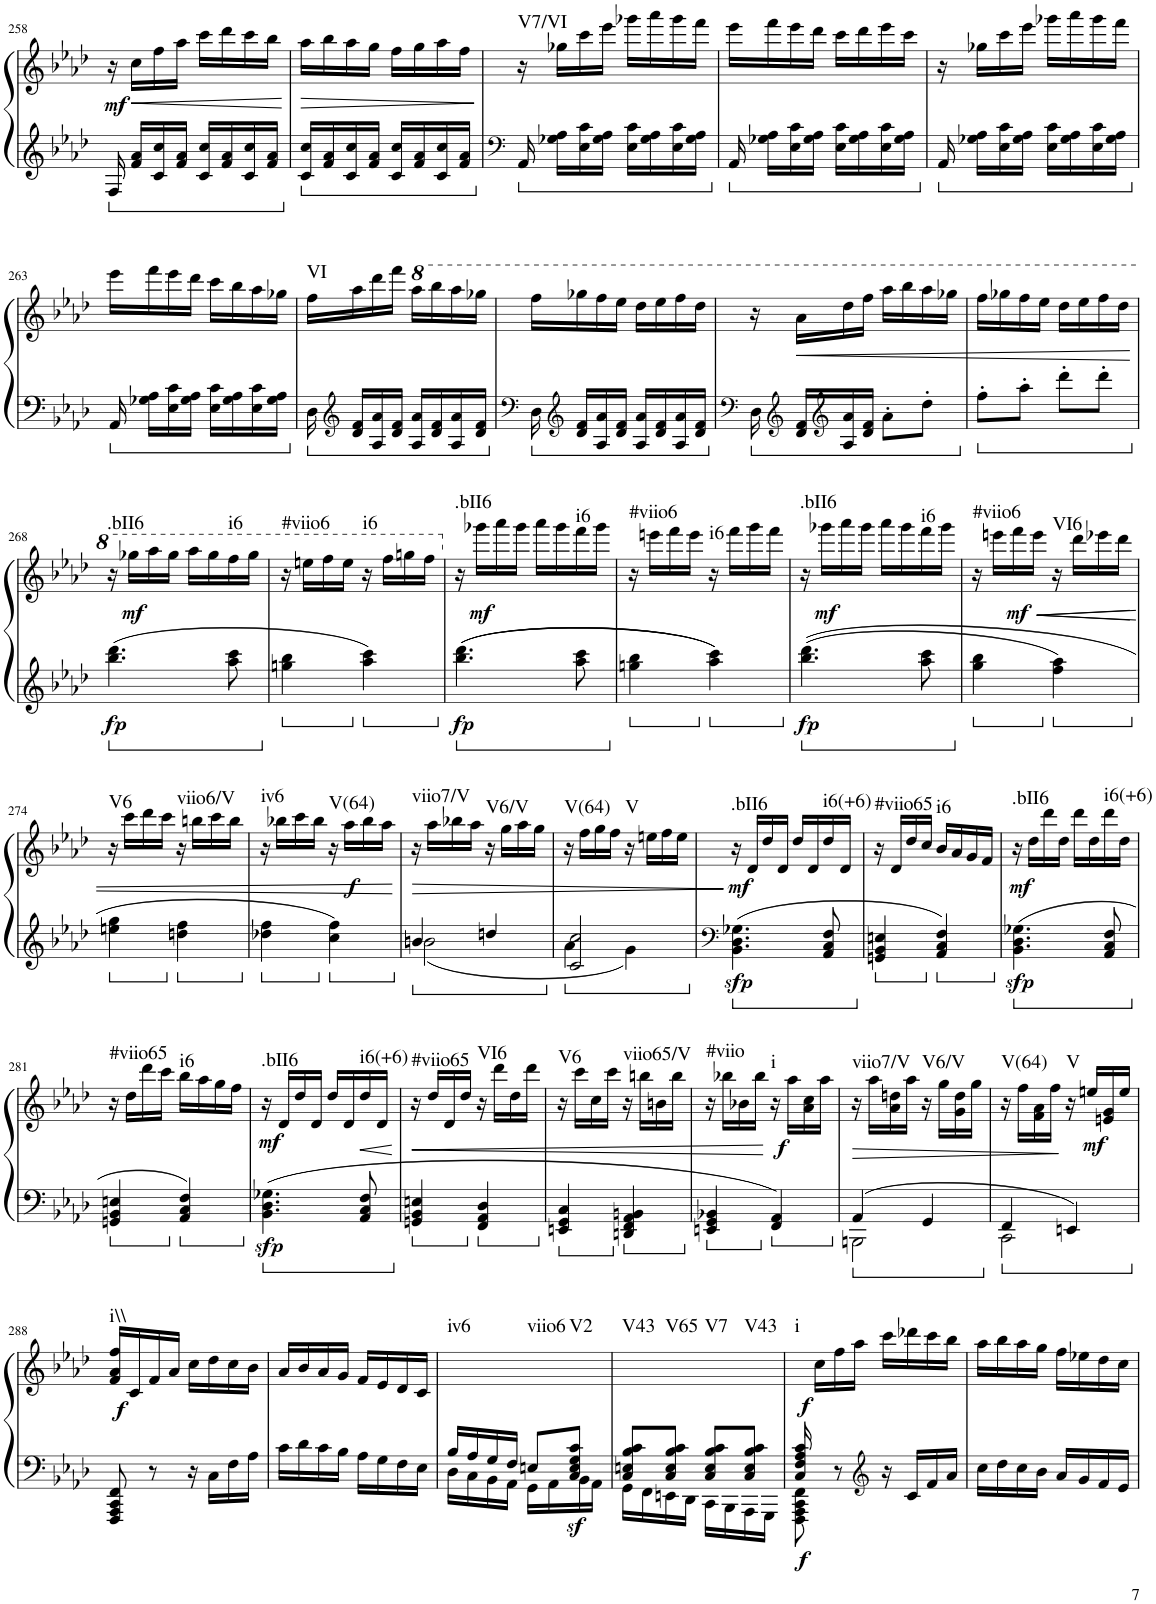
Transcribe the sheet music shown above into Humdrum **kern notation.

**kern	**kern	**dynam	**harte
*part1	*part1	*part1	*part1
*staff2	*staff1	*staff1/2	*
*I"Piano	*	*	*
*I'Pno.	*	*	*
!!LO:PB:g=z
*clefG2	*clefG2	*	*
*k[b-e-a-d-]	*k[b-e-a-d-]	*	*
*M2/4	*M2/4	*	*
=258	=258	=258	=258
!	!	!LO:DY:b	!
16F/	16r	mf	.
!	!	!LO:HP:b	!
16f/ 16a-/LL	16cc\LL	<	.
16c/ 16cc/	16ff\	.	.
16f/ 16a-/JJ	16aa-\JJ	.	.
16c/ 16cc/LL	16ccc\LL	.	.
16f/ 16a-/	16ddd-\	.	.
16c/ 16cc/	16ccc\	.	.
16f/ 16a-/JJ	16bb-\JJ	.	.
.	.	[	.
=259	=259	=259	=259
!	!	!LO:HP:b	!
16c/ 16cc/LL	16aa-\LL	>	.
16f/ 16a-/	16bb-\	.	.
16c/ 16cc/	16aa-\	.	.
16f/ 16a-/JJ	16gg\JJ	.	.
16c/ 16cc/LL	16ff\LL	.	.
16f/ 16a-/	16gg\	.	.
16c/ 16cc/	16aa-\	.	.
16f/ 16a-/JJ	16ff\JJ	.	.
.	.	]	.
=260	=260	=260	=260
*clefF4	*	*	*
!	!	!	!LO:H:kt=V7/VI
16AA-/	16r	.	N
16G-X\ 16A-\LL	16gg-X\LL	.	.
16E-\ 16c\	16ccc\	.	.
16G-\ 16A-\JJ	16eee-\JJ	.	.
16E-\ 16c\LL	16ggg-X\LL	.	.
16G-\ 16A-\	16aaa-\	.	.
16E-\ 16c\	16ggg-\	.	.
16G-\ 16A-\JJ	16fff\JJ	.	.
=261	=261	=261	=261
16AA-/	16eee-\LL	.	.
16G-X\ 16A-\LL	16fff\	.	.
16E-\ 16c\	16eee-\	.	.
16G-\ 16A-\JJ	16ddd-\JJ	.	.
16E-\ 16c\LL	16ccc\LL	.	.
16G-\ 16A-\	16ddd-\	.	.
16E-\ 16c\	16eee-\	.	.
16G-\ 16A-\JJ	16ccc\JJ	.	.
=262	=262	=262	=262
16AA-/	16r	.	.
16G-X\ 16A-\LL	16gg-X\LL	.	.
16E-\ 16c\	16ccc\	.	.
16G-\ 16A-\JJ	16eee-\JJ	.	.
16E-\ 16c\LL	16ggg-X\LL	.	.
16G-\ 16A-\	16aaa-\	.	.
16E-\ 16c\	16ggg-\	.	.
16G-\ 16A-\JJ	16fff\JJ	.	.
!!LO:LB:g=z
=263	=263	=263	=263
16AA-/	16eee-\LL	.	.
16G-X\ 16A-\LL	16fff\	.	.
16E-\ 16c\	16eee-\	.	.
16G-\ 16A-\JJ	16ddd-\JJ	.	.
16E-\ 16c\LL	16ccc\LL	.	.
16G-\ 16A-\	16bb-\	.	.
16E-\ 16c\	16aa-\	.	.
16G-\ 16A-\JJ	16gg-X\JJ	.	.
=264	=264	=264	=264
!	!	!	!LO:H:kt=VI
16D-\	16ff\LL	.	N
*clefG2	*	*	*
16d-/ 16f/LL	16aa-\	.	.
16A-/ 16a-/	16ddd-\	.	.
16d-/ 16f/JJ	16fff\JJ	.	.
*	*8va	*	*
16A-/ 16a-/LL	16aaa-\LL	.	.
16d-/ 16f/	16bbb-\	.	.
16A-/ 16a-/	16aaa-\	.	.
16d-/ 16f/JJ	16ggg-X\JJ	.	.
=265	=265	=265	=265
*clefF4	*	*	*
16D-\	16fff\LL	.	.
*clefG2	*	*	*
16d-/ 16f/LL	16ggg-X\	.	.
16A-/ 16a-/	16fff\	.	.
16d-/ 16f/JJ	16eee-\JJ	.	.
16A-/ 16a-/LL	16ddd-\LL	.	.
16d-/ 16f/	16eee-\	.	.
16A-/ 16a-/	16fff\	.	.
16d-/ 16f/JJ	16ddd-\JJ	.	.
=266	=266	=266	=266
*clefF4	*	*	*
16D-\	16r	.	.
*clefG2	*	*	*
!	!	!LO:HP:b	!
16d-/ 16f/LL	16aa-\LL	<	.
*clefG2	*	*	*
16A-/ 16a-/	16ddd-\	.	.
16d-/ 16f/JJ	16fff\JJ	.	.
8a-'\L	16aaa-\LL	.	.
.	16bbb-\	.	.
8dd-'\J	16aaa-\	.	.
.	16ggg-X\JJ	.	.
=267	=267	=267	=267
8ff'\L	16fff\LL	.	.
.	16ggg-X\	.	.
8aa-'\J	16fff\	.	.
.	16eee-\JJ	.	.
8ddd-'\L	16ddd-\LL	.	.
.	16eee-\	.	.
8ddd-'\J	16fff\	.	.
.	16ddd-\JJ	.	.
.	.	[	.
!!LO:LB:g=z
=268	=268	=268	=268
!	!	!LO:DY:b=2	!LO:H:kt=.bII6
4.bb-\ 4.ddd-\	16r	fp	N
!	!	!LO:DY:b	!
.	16ggg-X\LL	mf	.
.	16aaa-\	.	.
.	16ggg-\JJ	.	.
.	16aaa-\LL	.	.
.	16ggg-\	.	.
!	!	!	!LO:H:kt=i6
8aa-\ 8ccc\	16fff\	.	N
.	16ggg-\JJ	.	.
=269	=269	=269	=269
!	!	!	!LO:H:kt=#viio6
4ggn\ 4bb-\	16r	.	N
.	16eeen\LL	.	.
.	16fff\	.	.
.	16eee\JJ	.	.
!	!	!	!LO:H:kt=i6
4aa-\ 4ccc\	16r	.	N
.	16fff\LL	.	.
.	16gggn\	.	.
.	16fff\JJ	.	.
=270	=270	=270	=270
*	*X8va	*	*
!	!	!LO:DY:b=2	!LO:H:kt=.bII6
4.bb-\ 4.ddd-\	16r	fp	N
!	!	!LO:DY:b	!
.	16ggg-X\LL	mf	.
.	16aaa-\	.	.
.	16ggg-\JJ	.	.
.	16aaa-\LL	.	.
.	16ggg-\	.	.
!	!	!	!LO:H:kt=i6
8aa-\ 8ccc\	16fff\	.	N
.	16ggg-\JJ	.	.
=271	=271	=271	=271
!	!	!	!LO:H:kt=#viio6
4ggn\ 4bb-\	16r	.	N
.	16eeen\LL	.	.
.	16fff\	.	.
.	16eee\JJ	.	.
!	!	!	!LO:H:kt=i6
4aa-\ 4ccc\	16r	.	N
.	16fff\LL	.	.
.	16ggg\	.	.
.	16fff\JJ	.	.
=272	=272	=272	=272
!	!	!LO:DY:b=2	!LO:H:kt=.bII6
4.bb-\ 4.ddd-\	16r	fp	N
!	!	!LO:DY:b	!
.	16ggg-X\LL	mf	.
.	16aaa-\	.	.
.	16ggg-\JJ	.	.
.	16aaa-\LL	.	.
.	16ggg-\	.	.
!	!	!	!LO:H:kt=i6
8aa-\ 8ccc\	16fff\	.	N
.	16ggg-\JJ	.	.
=273	=273	=273	=273
!	!	!	!LO:H:kt=#viio6
4gg\ 4bb-\	16r	.	N
.	16eeen\LL	.	.
!	!	!LO:HP:b	!
!	!	!LO:DY:n=1:b	!
.	16fff\	< mf	.
!	!	!LO:HP:b	!
.	16eee\JJ	<	.
!	!	!	!LO:H:kt=VI6
4ff\ 4aa-\	16r	.	N
.	16ddd-\LL	.	.
.	16eee-X\	.	.
.	16ddd-\JJ	.	.
.	.	[	.
!!LO:LB:g=z
=274	=274	=274	=274
!	!	!	!LO:H:kt=V6
4een\ 4gg\	16r	.	N
.	16ccc\LL	.	.
.	16ddd-\	.	.
.	16ccc\JJ	.	.
!	!	!	!LO:H:kt=viio6/V
4ddn\ 4ff\	16r	.	N
.	16bbn\LL	.	.
.	16ccc\	.	.
.	16bb\JJ	.	.
=275	=275	=275	=275
!	!	!	!LO:H:kt=iv6
4dd-X\ 4ff\	16r	.	N
.	16bb-X\LL	.	.
.	16ccc\	.	.
.	16bb-\JJ	.	.
!	!	!	!LO:H:kt=V(64)
4cc\ 4ff\	16r	.	N
!	!	!LO:DY:b	!
.	16aa-\LL	f	.
.	16bb-\	.	.
.	16aa-\JJ	.	.
.	.	[	.
=276	=276	=276	=276
*^	*	*	*
!	!	!	!LO:HP:b	!LO:H:kt=viio7/V
4bn/	2b\	16r	>	N
.	.	16aa-\LL	.	.
.	.	16bb-X\	.	.
.	.	16aa-\JJ	.	.
!	!	!	!	!LO:H:kt=V6/V
4ddn/	.	16r	.	N
.	.	16gg\LL	.	.
.	.	16aa-\	.	.
.	.	16gg\JJ	.	.
=277	=277	=277	=277	=277
!	!	!	!	!LO:H:kt=V(64)
2c/ 2cc/	4a-\	16r	.	N
.	.	16ff\LL	.	.
.	.	16gg\	.	.
.	.	16ff\JJ	.	.
!	!	!	!	!LO:H:kt=V
.	4g\	16r	.	N
.	.	16een\LL	.	.
.	.	16ff\	.	.
.	.	16ee\JJ	.	.
*v	*v	*	*	*
.	.	]	.
=278	=278	=278	=278
*clefF4	*	*	*
!	!	!LO:DY:b=2	!
!	!	!LO:DY:n=1:b	!LO:H:kt=.bII6
4.BB-\ 4.D-\ 4.G-X\	16r	sfp mf	N
.	16d-/LL	.	.
.	16dd-/	.	.
.	16d-/JJ	.	.
.	16dd-/LL	.	.
.	16d-/	.	.
!	!	!	!LO:H:kt=i6(+6)
8AA-/ 8C/ 8F/	16dd-/	.	N
.	16d-/JJ	.	.
=279	=279	=279	=279
!	!	!	!LO:H:kt=#viio65
4GGn/ 4BB-/ 4En/	16r	.	N
.	16d-/LL	.	.
.	16dd-/	.	.
.	16cc/JJ	.	.
!	!	!	!LO:H:kt=i6
4AA-/ 4C/ 4F/	16b-/LL	.	N
.	16a-/	.	.
.	16g/	.	.
.	16f/JJ	.	.
=280	=280	=280	=280
!	!	!LO:DY:b=2	!
!	!	!LO:DY:n=1:b	!LO:H:kt=.bII6
4.BB-\ 4.D-\ 4.G-X\	16r	sfp mf	N
.	16dd-\LL	.	.
.	16ddd-\	.	.
.	16dd-\JJ	.	.
.	16ddd-\LL	.	.
.	16dd-\	.	.
!	!	!	!LO:H:kt=i6(+6)
8AA-/ 8C/ 8F/	16ddd-\	.	N
.	16dd-\JJ	.	.
!!LO:LB:g=z
=281	=281	=281	=281
!	!	!	!LO:H:kt=#viio65
4GGn/ 4BB-/ 4En/	16r	.	N
.	16dd-\LL	.	.
.	16ddd-\	.	.
.	16ccc\JJ	.	.
!	!	!	!LO:H:kt=i6
4AA-/ 4C/ 4F/	16bb-\LL	.	N
.	16aa-\	.	.
.	16gg\	.	.
.	16ff\JJ	.	.
=282	=282	=282	=282
!	!	!LO:DY:b=2	!
!	!	!LO:DY:n=1:b	!LO:H:kt=.bII6
4.BB-\ 4.D-\ 4.G-X\	16r	sfp mf	N
.	16d-/LL	.	.
.	16dd-/	.	.
.	16d-/JJ	.	.
.	16dd-/LL	.	.
.	16d-/	.	.
!	!	!LO:HP:b	!LO:H:kt=i6(+6)
8AA-/ 8C/ 8F/	16dd-/	<	N
.	16d-/JJ	.	.
.	.	[	.
=283	=283	=283	=283
!	!	!LO:HP:b	!LO:H:kt=#viio65
4GGn/ 4BB-/ 4En/	16r	<	N
.	16dd-/LL	.	.
.	16d-/	.	.
.	16dd-/JJ	.	.
!	!	!	!LO:H:kt=VI6
4FF/ 4AA-/ 4D-/	16r	.	N
.	16ddd-\LL	.	.
.	16dd-\	.	.
.	16ddd-\JJ	.	.
=284	=284	=284	=284
!	!	!	!LO:H:kt=V6
4EEn/ 4GG/ 4C/	16r	.	N
.	16ccc\LL	.	.
.	16cc\	.	.
.	16ccc\JJ	.	.
!	!	!	!LO:H:kt=viio65/V
4DDn/ 4FF/ 4AA-/ 4BBn/	16r	.	N
.	16bbn\LL	.	.
.	16bn\	.	.
.	16bb\JJ	.	.
=285	=285	=285	=285
!	!	!	!LO:H:kt=#viio
4EEn/ 4GG/ 4BB-X/	16r	.	N
.	16bb-X\LL	.	.
.	16b-X\	.	.
.	16bb-\JJ	.	.
!	!	!LO:DY:n=1:b	!LO:H:kt=i
4FF/ 4AA-/	16r	[ f	N
.	16aa-\LL	.	.
.	16a-\ 16cc\	.	.
.	16aa-\JJ	.	.
=286	=286	=286	=286
*^	*	*	*
!	!	!	!LO:HP:b	!LO:H:kt=viio7/V
4AA-/	2BBBn\	16r	>	N
.	.	16aa-\LL	.	.
.	.	16a-\ 16ddn\	.	.
.	.	16aa-\JJ	.	.
!	!	!	!	!LO:H:kt=V6/V
4GG/	.	16r	.	N
.	.	16gg\LL	.	.
.	.	16g\ 16dd\	.	.
.	.	16gg\JJ	.	.
=287	=287	=287	=287	=287
!	!	!	!	!LO:H:kt=V(64)
4FF/	2CC\	16r	.	N
.	.	16ff\LL	.	.
.	.	16f\ 16a-\	.	.
.	.	16ff\JJ	.	.
!	!	!	!	!LO:H:kt=V
4EEn/	.	16r	]	N
!	!	!	!LO:DY:b	!
.	.	16een/LL	mf	.
.	.	16en/ 16g/	.	.
.	.	16ee/JJ	.	.
*v	*v	*	*	*
!!LO:LB:g=z
=288	=288	=288	=288
!	!	!LO:DY:b	!LO:H:kt=i\\
8FFF/ 8AAA-/ 8CC/ 8FF/	16f/ 16a-/ 16ff/LL	f	N
.	16c/	.	.
8r	16f/	.	.
.	16a-/JJ	.	.
16r	16cc\LL	.	.
16C\LL	16dd-\	.	.
16F\	16cc\	.	.
16A-\JJ	16b-\JJ	.	.
=289	=289	=289	=289
16c\LL	16a-/LL	.	.
16d-\	16b-/	.	.
16c\	16a-/	.	.
16B-\JJ	16g/JJ	.	.
16A-\LL	16f/LL	.	.
16G\	16e-/	.	.
16F\	16d-/	.	.
16E-\JJ	16c/JJ	.	.
=290	=290	=290	=290
*^	*	*	*
!	!	!	!	!LO:H:kt=iv6
16B-/LL	16D-\LL	4ryy	.	N
16A-/	16C\	.	.	.
16G/	16BB-\	.	.	.
16F/JJ	16AA-\JJ	.	.	.
!	!	!	!	!LO:H:kt=viio6
8En/L	16GG\LL	8ryy	.	N
.	16AA-\	.	.	.
!	!	!	!LO:DY:b=2	!LO:H:kt=V2
8C/ 8E/ 8G/ 8c/J	16BB-\	8ryy	sf	N
.	16AA-\JJ	.	.	.
=291	=291	=291	=291	=291
!	!	!	!	!LO:H:kt=V43
8C/ 8En/ 8B-/ 8c/L	16GG\LL	8ryy	.	N
.	16FF\	.	.	.
!	!	!	!	!LO:H:kt=V65
8C/ 8E/ 8B-/ 8c/J	16EEn\	8ryy	.	N
.	16DD-\JJ	.	.	.
!	!	!	!	!LO:H:kt=V7
8C/ 8E/ 8B-/ 8c/L	16CC\LL	8ryy	.	N
.	16BBB-\	.	.	.
!	!	!	!	!LO:H:kt=V43
8C/ 8E/ 8B-/ 8c/J	16AAA-\	8ryy	.	N
.	16GGG\JJ	.	.	.
=292	=292	=292	=292	=292
!	!	!	!LO:DY:b=2	!
!	!	!	!LO:DY:n=1:b	!LO:H:kt=i
16C/ 16F/ 16A-/ 16c/	8FFF\ 8AAA-\ 8CC\ 8FF\	16ryy	f f	N
4..ryy	.	16cc\LL	.	.
.	8r	16ff\	.	.
.	.	16aa-\JJ	.	.
*clefG2	*	*	*	*
.	16r	16ccc\LL	.	.
.	16c/LL	16ddd-X\	.	.
.	16f/	16ccc\	.	.
.	16a-/JJ	16bb-\JJ	.	.
*v	*v	*	*	*
=293	=293	=293	=293
16cc\LL	16aa-\LL	.	.
16dd-\	16bb-\	.	.
16cc\	16aa-\	.	.
16b-\JJ	16gg\JJ	.	.
16a-/LL	16ff\LL	.	.
16g/	16ee-X\	.	.
16f/	16dd-\	.	.
16e-/JJ	16cc\JJ	.	.
=	=	=	=
*-	*-	*-	*-
